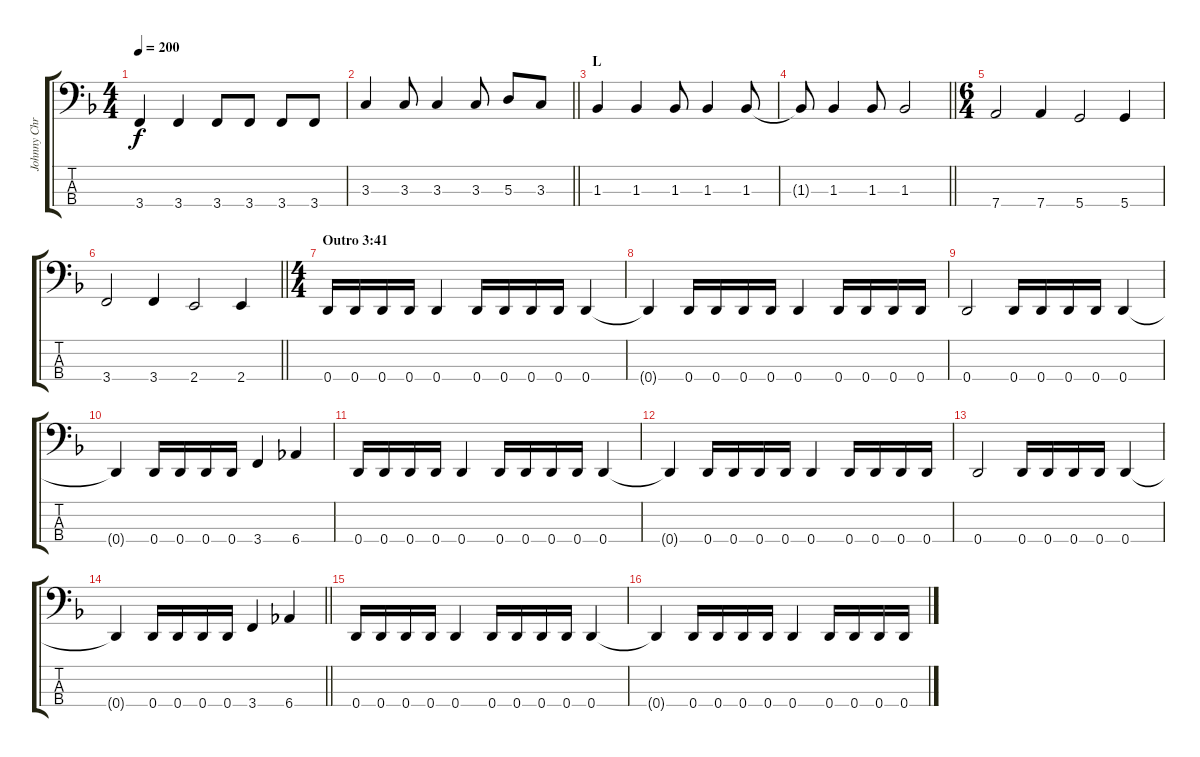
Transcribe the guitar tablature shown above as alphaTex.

\track ("Johnny Christ (Bass)" "Johnny Chr") {instrument electricbasspick}
\staff {score tabs}
\tuning (G2 D2 A1 D1) {hide}
\ts (4 4)
\tempo 200
\clef f4
\ks f
3.4.4{dy f} 3.4.4 3.4.8 3.4.8 3.4.8 3.4.8 |
\barLineRight lightlight
3.3.4 3.3.8 3.3.4 3.3.8 5.3.8 3.3.8 |
\section ("" "L")
1.3.4 1.3.4 1.3.8 1.3.4 1.3.8 |
\barLineRight lightlight
1.3{t}.8 1.3.4 1.3.8 1.3.2 |
\ts (6 4)
\section ("" "")
7.4.2 7.4.4 5.4.2 5.4.4 |
\barLineRight lightlight
3.4.2 3.4.4 2.4.2 2.4.4 |
\ts (4 4)
\section ("" "Outro 3:41")
0.4.16 0.4.16 0.4.16 0.4.16 0.4.4 0.4.16 0.4.16 0.4.16 0.4.16 0.4.4 |
0.4{t}.4 0.4.16 0.4.16 0.4.16 0.4.16 0.4.4 0.4.16 0.4.16 0.4.16 0.4.16 |
0.4.2 0.4.16 0.4.16 0.4.16 0.4.16 0.4.4 |
0.4{t}.4 0.4.16 0.4.16 0.4.16 0.4.16 3.4.4 6.4.4 |
0.4.16 0.4.16 0.4.16 0.4.16 0.4.4 0.4.16 0.4.16 0.4.16 0.4.16 0.4.4 |
0.4{t}.4 0.4.16 0.4.16 0.4.16 0.4.16 0.4.4 0.4.16 0.4.16 0.4.16 0.4.16 |
0.4.2 0.4.16 0.4.16 0.4.16 0.4.16 0.4.4 |
\barLineRight lightlight
0.4{t}.4 0.4.16 0.4.16 0.4.16 0.4.16 3.4.4 6.4.4 |
\section ("" "")
0.4.16 0.4.16 0.4.16 0.4.16 0.4.4 0.4.16 0.4.16 0.4.16 0.4.16 0.4.4 |
0.4{t}.4 0.4.16 0.4.16 0.4.16 0.4.16 0.4.4 0.4.16 0.4.16 0.4.16 0.4.16
